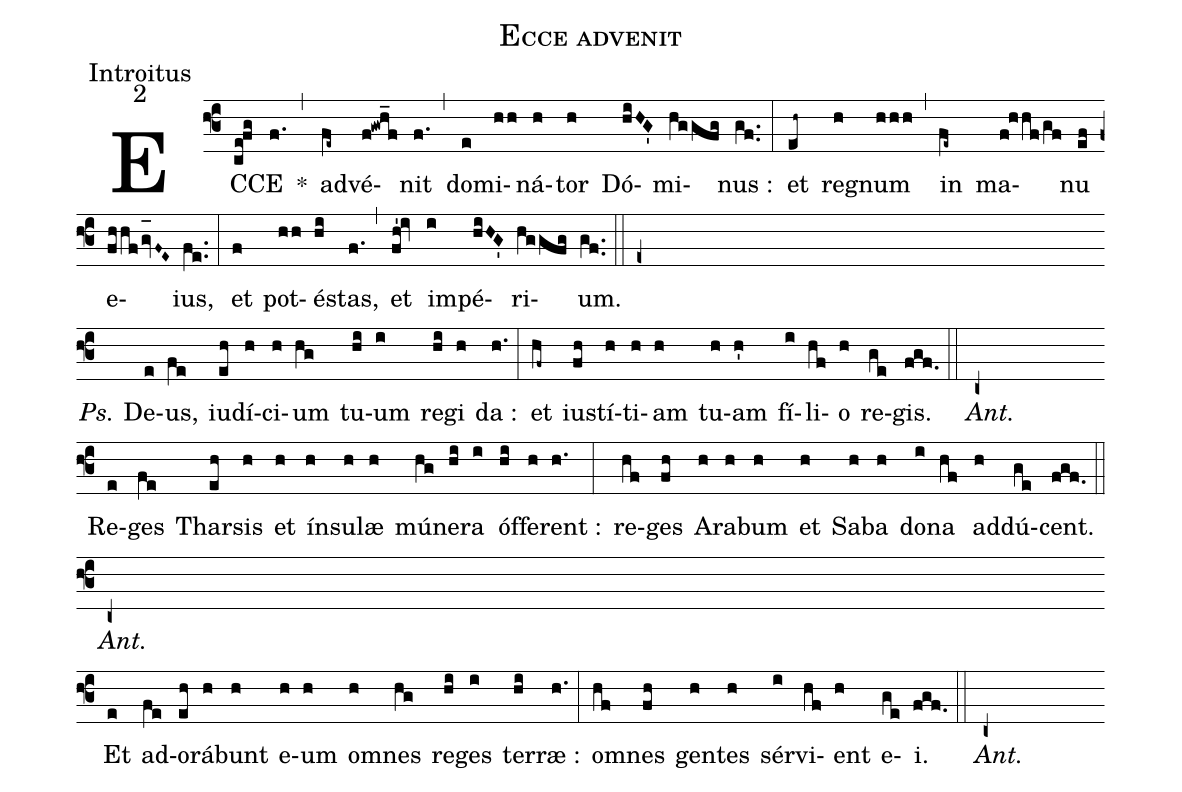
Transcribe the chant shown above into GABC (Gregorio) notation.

name:Ecce advenit;
office-part:Introitus;
mode:2;
%%
(f3) EC(ce!fg)CE(f.) *(,) ad(fe~)vé(f!gwh_f)nit(f.) (,) do(e)mi(hh)ná(h)tor(h) Dó(hiHG')mi(hggfg)nus :(gf..) (:) et(eh~) re(h)gnum(hhh) (,) in(fe~) ma(f!hhf/gf)nu(ef) e(fhhfgv_[oh:h]F~E~)ius,(fe..) (:) et(f) pot(hh)é(hi)stas,(f.) (,) et(fh'!iv) im(i)pé(hiHG')ri(hggfg)um.(gf..) (::) (e+Z-) <i>Ps.</i> De(e)us,(fe) iu(eh)dí(h)ci(h)um(hg) tu(hi)um(i) re(hi)gi(h) da :(h.) (:) et(hf~) iu(fh)stí(h)ti(h)am(h) tu(h)am(h') fí(i)li(hf)o(h) re(ge)gis.(fgf.) (::) <i>Ant.</i>(c+Z-) Re(e)ges(fe) Thar(eh)sis(h) et(h) ín(h)su(h)læ(h) mú(hg)ne(hi)ra(i) óf(hi)fe(h)rent :(h.) (:) re(hf)ges(fh) A(h)ra(h)bum(h) et(h) Sa(h)ba(h) do(i)na(hf) ad(h)dú(ge)cent.(fgf.) (::) <i>Ant.</i>(c+Z-) Et(e) ad(fe)o(eh)rá(h)bunt(h) e(h)um(h) o(h)mnes(hg) re(hi)ges(i) ter(hi)ræ :(h.) (:) o(hf)mnes(fh) gen(h)tes(h) sér(i)vi(hf)ent(h) e(ge)i.(fgf.) (::) <i>Ant.</i>(c+)
